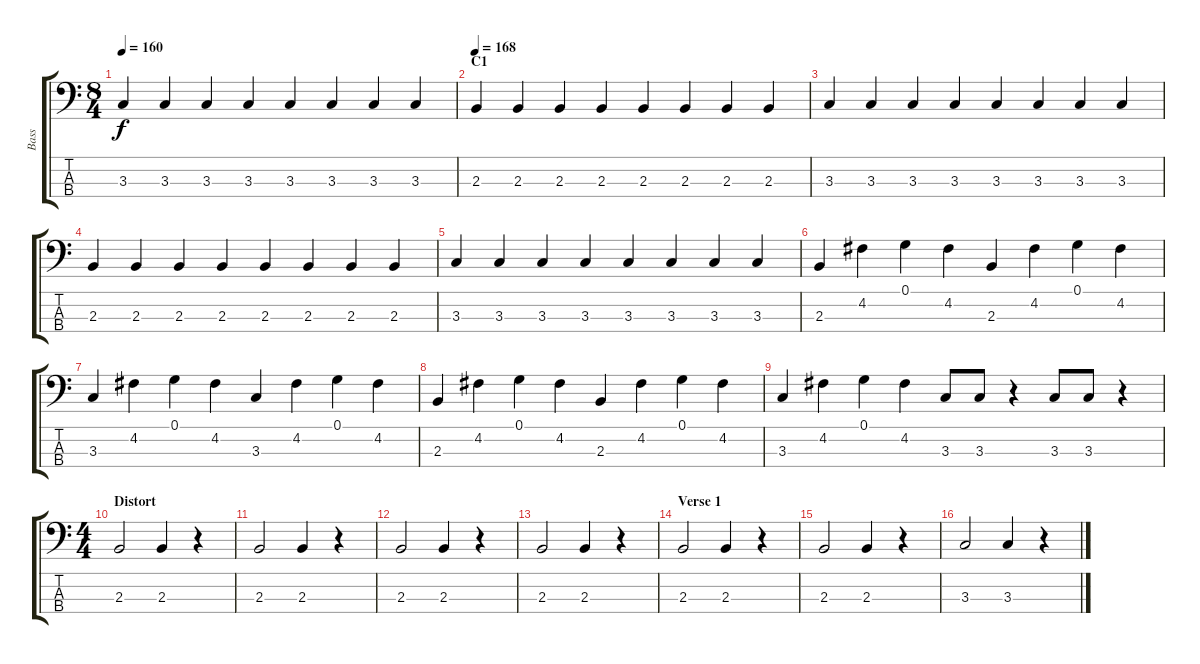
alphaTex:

\track ("Bass" "Bass") {instrument electricbassfinger}
\staff {score tabs}
\tuning (G2 D2 A1 E1) {hide}
\ts (8 4)
\tempo 160
\clef f4
\ks c
3.3.4{dy f} 3.3.4 3.3.4 3.3.4 3.3.4 3.3.4 3.3.4 3.3.4 |
\section ("" "C1")
\tempo 168
2.3.4 2.3.4 2.3.4 2.3.4 2.3.4 2.3.4 2.3.4 2.3.4 |
3.3.4 3.3.4 3.3.4 3.3.4 3.3.4 3.3.4 3.3.4 3.3.4 |
2.3.4 2.3.4 2.3.4 2.3.4 2.3.4 2.3.4 2.3.4 2.3.4 |
3.3.4 3.3.4 3.3.4 3.3.4 3.3.4 3.3.4 3.3.4 3.3.4 |
2.3.4 4.2.4 0.1.4 4.2.4 2.3.4 4.2.4 0.1.4 4.2.4 |
3.3.4 4.2.4 0.1.4 4.2.4 3.3.4 4.2.4 0.1.4 4.2.4 |
2.3.4 4.2.4 0.1.4 4.2.4 2.3.4 4.2.4 0.1.4 4.2.4 |
3.3.4 4.2.4 0.1.4 4.2.4 3.3.8 3.3.8 r.4 3.3.8 3.3.8 r.4 |
\ts (4 4)
\section ("" "Distort")
2.3.2 2.3.4 r.4 |
2.3.2 2.3.4 r.4 |
2.3.2 2.3.4 r.4 |
2.3.2 2.3.4 r.4 |
\section ("" "Verse 1")
2.3.2 2.3.4 r.4 |
2.3.2 2.3.4 r.4 |
3.3.2 3.3.4 r.4
